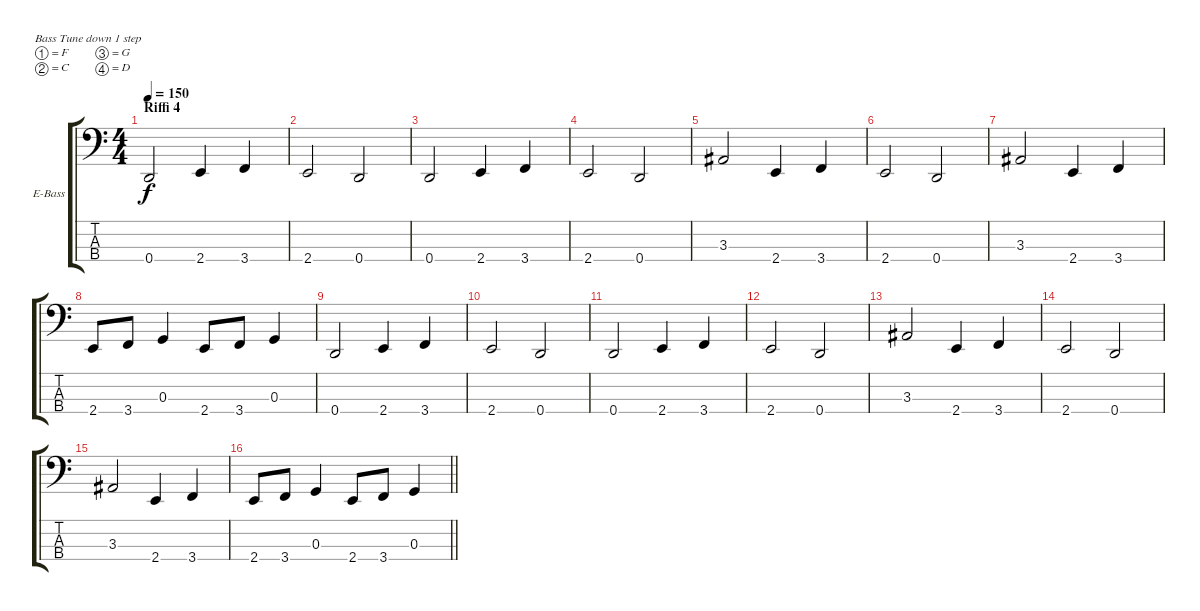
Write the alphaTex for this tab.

\bracketExtendMode groupsimilarinstruments
\firstSystemTrackNameOrientation horizontal
\otherSystemsTrackNameOrientation horizontal
\track ("Basso" "E-Bass") {instrument electricbassfinger}
\staff {score tabs}
\tuning (F2 C2 G1 D1)
\ts (4 4)
\section ("" "Riffi 4")
\tempo 150
\clef f4
\ks c
0.4.2{dy f} 2.4.4 3.4.4 |
2.4.2 0.4.2 |
0.4.2 2.4.4 3.4.4 |
2.4.2 0.4.2 |
3.3.2 2.4.4 3.4.4 |
2.4.2 0.4.2 |
3.3.2 2.4.4 3.4.4 |
2.4.8 3.4.8 0.3.4 2.4.8 3.4.8 0.3.4 |
0.4.2 2.4.4 3.4.4 |
2.4.2 0.4.2 |
0.4.2 2.4.4 3.4.4 |
2.4.2 0.4.2 |
3.3.2 2.4.4 3.4.4 |
2.4.2 0.4.2 |
3.3.2 2.4.4 3.4.4 |
\barLineRight lightlight
2.4.8 3.4.8 0.3.4 2.4.8 3.4.8 0.3.4
